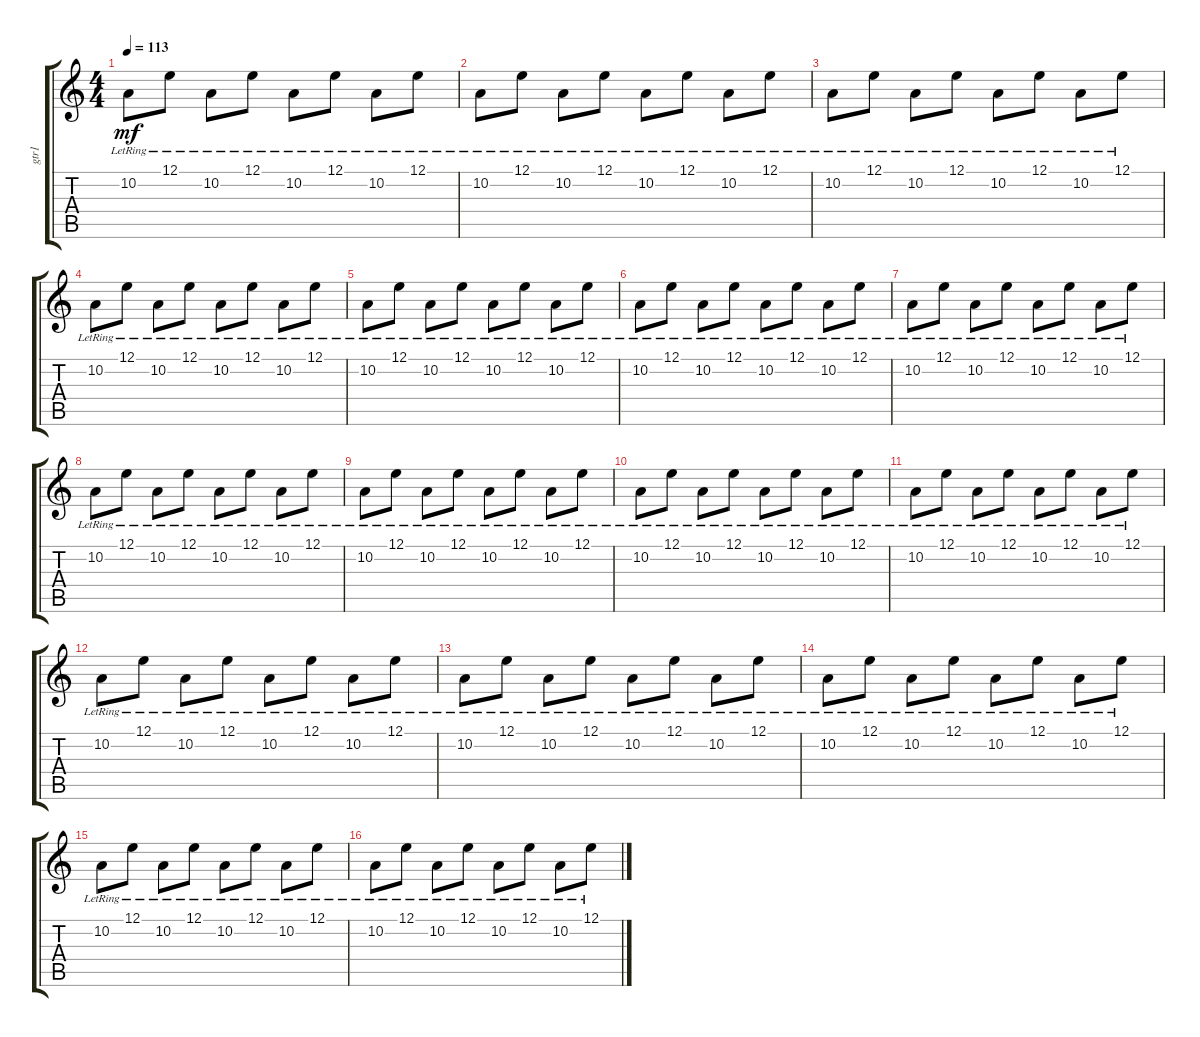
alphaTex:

\track ("gtr1" "gtr1") {instrument shamisen}
\staff {score tabs}
\tuning (E4 B3 G3 D3 A2 E2) {hide}
\ts (4 4)
\tempo 113
\clef g2
\ks c
10.2{lr}.8{dy mf instrument shamisen} 12.1{lr}.8 10.2{lr}.8 12.1{lr}.8 10.2{lr}.8 12.1{lr}.8 10.2{lr}.8 12.1{lr}.8 |
10.2{lr}.8 12.1{lr}.8 10.2{lr}.8 12.1{lr}.8 10.2{lr}.8 12.1{lr}.8 10.2{lr}.8 12.1{lr}.8 |
10.2{lr}.8 12.1{lr}.8 10.2{lr}.8 12.1{lr}.8 10.2{lr}.8 12.1{lr}.8 10.2{lr}.8 12.1{lr}.8 |
10.2{lr}.8 12.1{lr}.8 10.2{lr}.8 12.1{lr}.8 10.2{lr}.8 12.1{lr}.8 10.2{lr}.8 12.1{lr}.8 |
10.2{lr}.8 12.1{lr}.8 10.2{lr}.8 12.1{lr}.8 10.2{lr}.8 12.1{lr}.8 10.2{lr}.8 12.1{lr}.8 |
10.2{lr}.8 12.1{lr}.8 10.2{lr}.8 12.1{lr}.8 10.2{lr}.8 12.1{lr}.8 10.2{lr}.8 12.1{lr}.8 |
10.2{lr}.8 12.1{lr}.8 10.2{lr}.8 12.1{lr}.8 10.2{lr}.8 12.1{lr}.8 10.2{lr}.8 12.1{lr}.8 |
10.2{lr}.8 12.1{lr}.8 10.2{lr}.8 12.1{lr}.8 10.2{lr}.8 12.1{lr}.8 10.2{lr}.8 12.1{lr}.8 |
10.2{lr}.8 12.1{lr}.8 10.2{lr}.8 12.1{lr}.8 10.2{lr}.8 12.1{lr}.8 10.2{lr}.8 12.1{lr}.8 |
10.2{lr}.8 12.1{lr}.8 10.2{lr}.8 12.1{lr}.8 10.2{lr}.8 12.1{lr}.8 10.2{lr}.8 12.1{lr}.8 |
10.2{lr}.8 12.1{lr}.8 10.2{lr}.8 12.1{lr}.8 10.2{lr}.8 12.1{lr}.8 10.2{lr}.8 12.1{lr}.8 |
10.2{lr}.8 12.1{lr}.8 10.2{lr}.8 12.1{lr}.8 10.2{lr}.8 12.1{lr}.8 10.2{lr}.8 12.1{lr}.8 |
10.2{lr}.8 12.1{lr}.8 10.2{lr}.8 12.1{lr}.8 10.2{lr}.8 12.1{lr}.8 10.2{lr}.8 12.1{lr}.8 |
10.2{lr}.8 12.1{lr}.8 10.2{lr}.8 12.1{lr}.8 10.2{lr}.8 12.1{lr}.8 10.2{lr}.8 12.1{lr}.8 |
10.2{lr}.8 12.1{lr}.8 10.2{lr}.8 12.1{lr}.8 10.2{lr}.8 12.1{lr}.8 10.2{lr}.8 12.1{lr}.8 |
10.2{lr}.8 12.1{lr}.8 10.2{lr}.8 12.1{lr}.8 10.2{lr}.8 12.1{lr}.8 10.2{lr}.8 12.1{lr}.8
